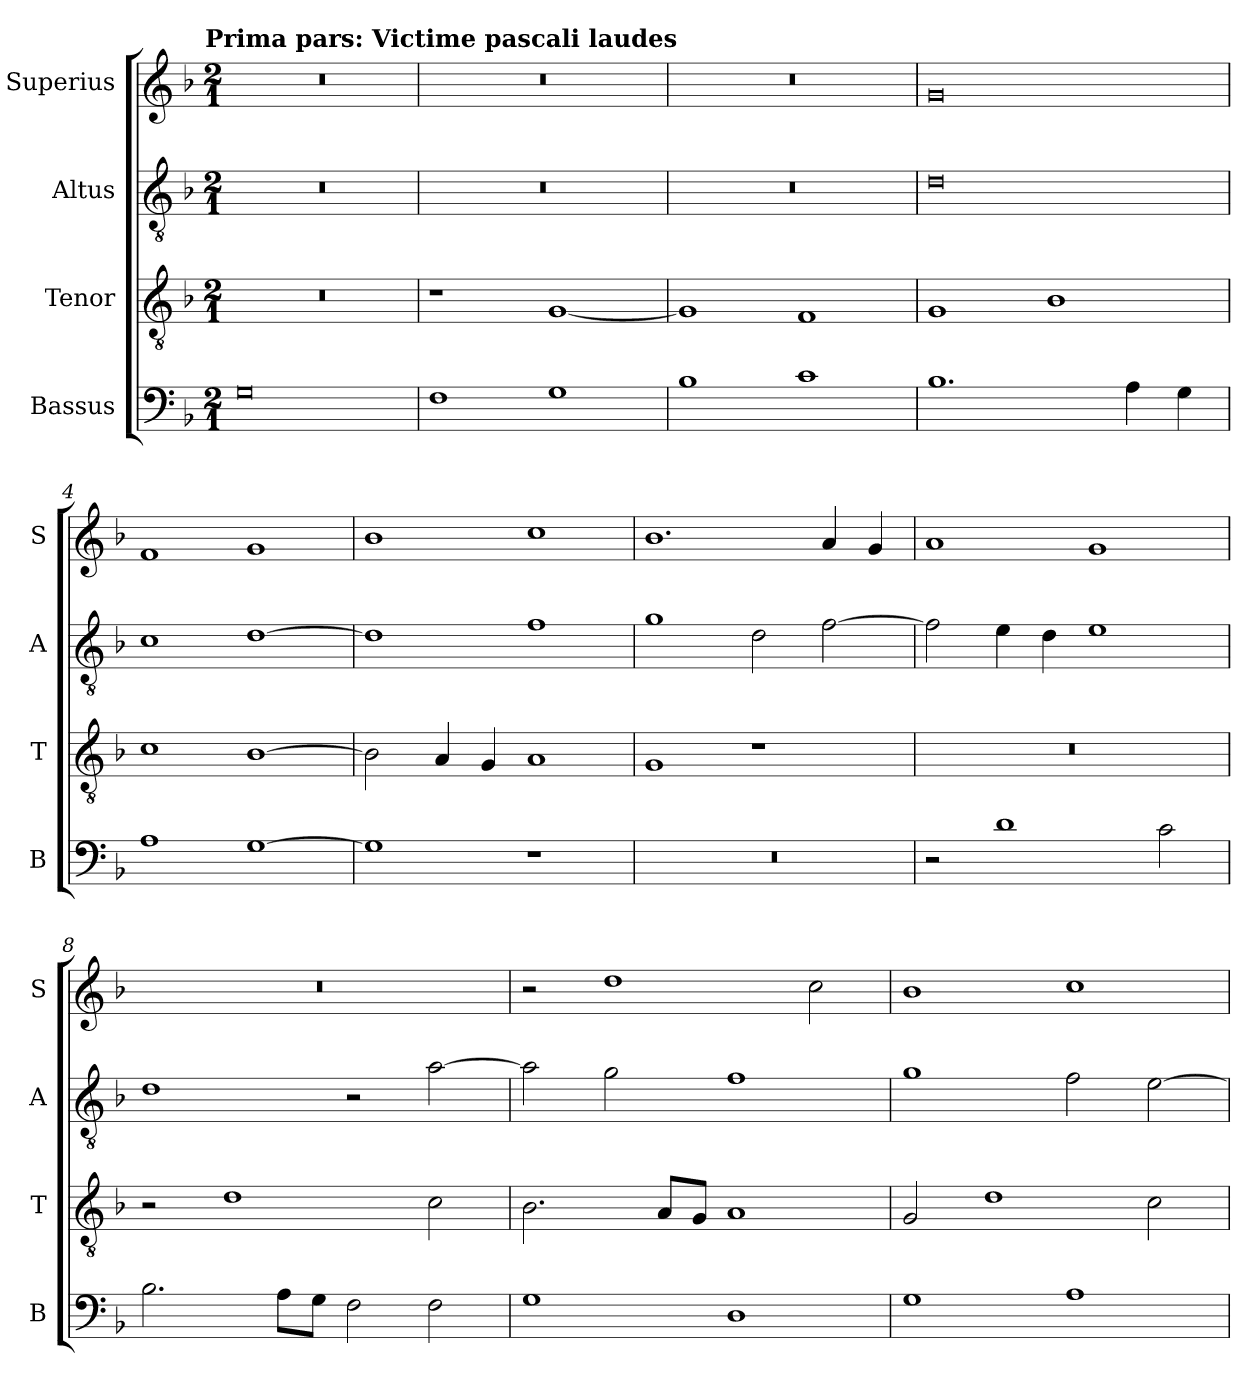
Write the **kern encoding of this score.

**kern	**kern	**kern	**kern
*part4	*part3	*part2	*part1
*staff4	*staff3	*staff2	*staff1
*I"Bassus	*I"Tenor	*I"Altus	*I"Superius
*I'B	*I'T	*I'A	*I'S
*clefF4	*clefGv2	*clefGv2	*clefG2
*k[b-]	*k[b-]	*k[b-]	*k[b-]
*F:	*F:	*F:	*F:
!!LO:TX:omd:t=Prima pars&colon; Victime pascali laudes
*M2/1	*M2/1	*M2/1	*M2/1
=	=	=	=
0G	0r	0r	0r
=1	=1	=1	=1
1F	1r	0r	0r
1G	[1G	.	.
=2	=2	=2	=2
1B-	1G]	0r	0r
1c	1F	.	.
=3	=3	=3	=3
1.B-	1G	0d	0g
.	1B-	.	.
4A	.	.	.
4G	.	.	.
=4	=4	=4	=4
1A	1c	1c	1f
[1G	[1B-	[1d	1g
=5	=5	=5	=5
1G]	2B-]	1d]	1b-
.	4A	.	.
.	4G	.	.
1r	1A	1f	1cc
=6	=6	=6	=6
0r	1G	1g	1.b-
.	1r	2d	.
.	.	[2f	4a
.	.	.	4g
=7	=7	=7	=7
2r	0r	2f]	1a
1d	.	4e	.
.	.	4d	.
.	.	1e	1g
2c	.	.	.
=8	=8	=8	=8
2.B-	2r	1d	0r
.	1d	.	.
8AL	.	.	.
8GJ	.	.	.
2F	.	2r	.
2F	2c	[2a	.
=9	=9	=9	=9
1G	2.B-	2a]	2r
.	.	2g	1dd
.	8AL	.	.
.	8GJ	.	.
1D	1A	1f	.
.	.	.	2cc
=10	=10	=10	=10
1G	2G	1g	1b-
.	1d	.	.
1A	.	2f	1cc
.	2c	[2e	.
=	=	=	=
*-	*-	*-	*-
